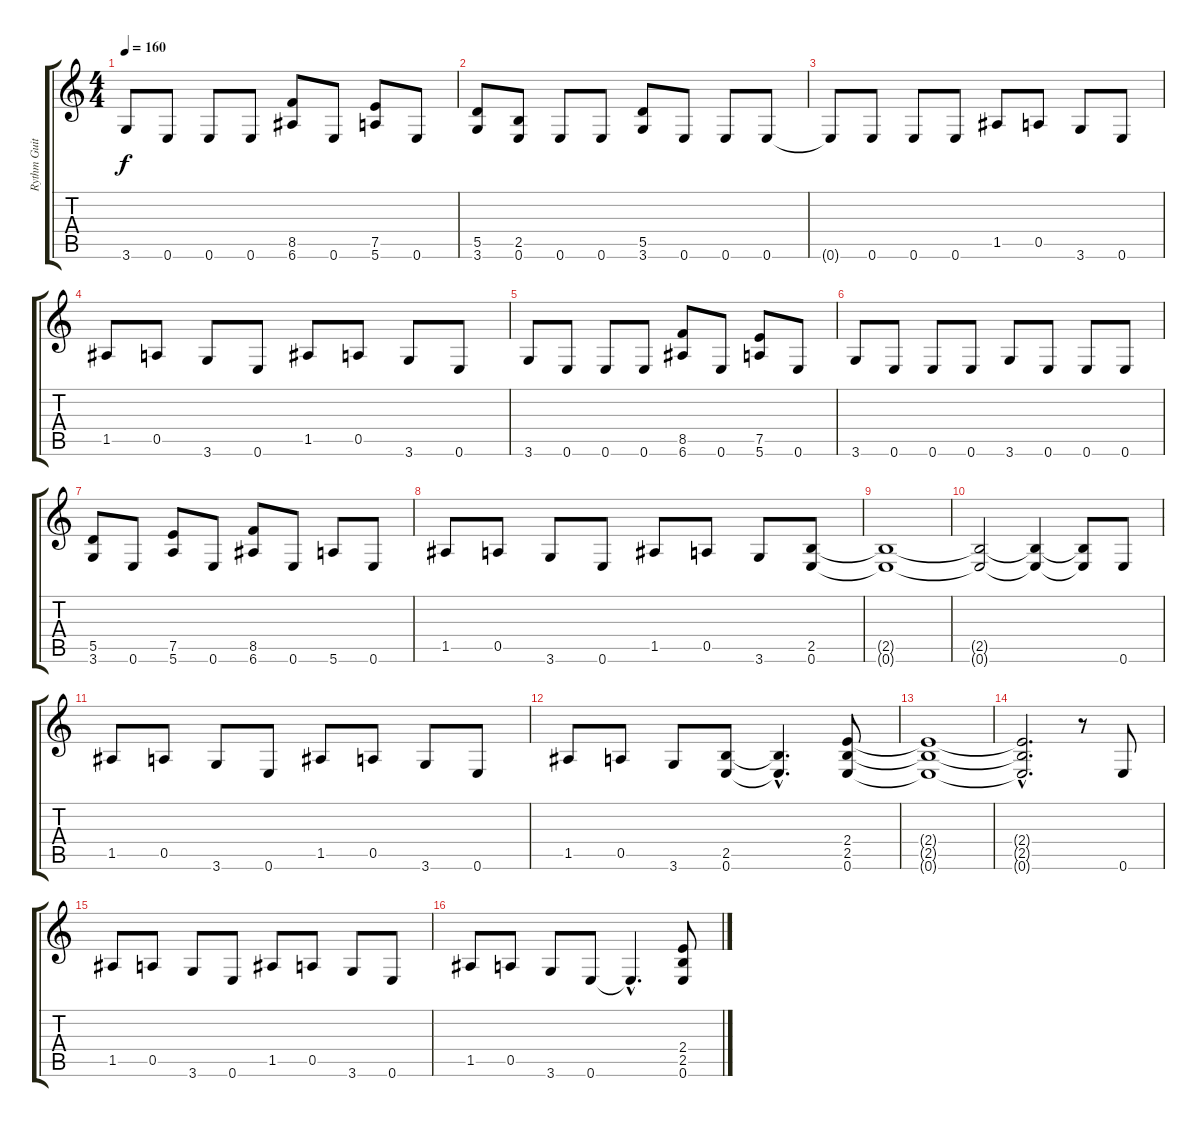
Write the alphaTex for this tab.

\track ("Rythm Guitar" "Rythm Guit") {instrument overdrivenguitar}
\staff {score tabs}
\tuning (E4 B3 G3 D3 A2 E2) {hide}
\ts (4 4)
\tempo 160
\clef g2
\ks c
3.6.8{dy f} 0.6.8 0.6.8 0.6.8 (8.5 6.6).8 0.6.8 (7.5 5.6).8 0.6.8 |
(5.5 3.6).8 (2.5 0.6).8 0.6.8 0.6.8 (5.5 3.6).8 0.6.8 0.6.8 0.6.8 |
0.6{t}.8 0.6.8 0.6.8 0.6.8 1.5.8 0.5.8 3.6.8 0.6.8 |
1.5.8 0.5.8 3.6.8 0.6.8 1.5.8 0.5.8 3.6.8 0.6.8 |
3.6.8 0.6.8 0.6.8 0.6.8 (8.5 6.6).8 0.6.8 (7.5 5.6).8 0.6.8 |
3.6.8 0.6.8 0.6.8 0.6.8 3.6.8 0.6.8 0.6.8 0.6.8 |
(5.5 3.6).8 0.6.8 (7.5 5.6).8 0.6.8 (8.5 6.6).8 0.6.8 5.6.8 0.6.8 |
1.5.8 0.5.8 3.6.8 0.6.8 1.5.8 0.5.8 3.6.8 (2.5 0.6).8 |
(2.5{t} 0.6{t}).1 |
(2.5{t} 0.6{t}).2 (2.5{t} 0.6{t}).4 (2.5{t} 0.6{t}).8 0.6.8 |
1.5.8 0.5.8 3.6.8 0.6.8 1.5.8 0.5.8 3.6.8 0.6.8 |
1.5.8 0.5.8 3.6.8 (2.5 0.6).8 (2.5{hac t} 0.6{hac t}).4{d} (2.4 2.5 0.6).8 |
(2.4{t} 2.5{t} 0.6{t}).1 |
(2.4{hac t} 2.5{hac t} 0.6{hac t}).2{d} r.8 0.6.8 |
1.5.8 0.5.8 3.6.8 0.6.8 1.5.8 0.5.8 3.6.8 0.6.8 |
1.5.8 0.5.8 3.6.8 0.6.8 0.6{hac t}.4{d} (2.4 2.5 0.6).8
